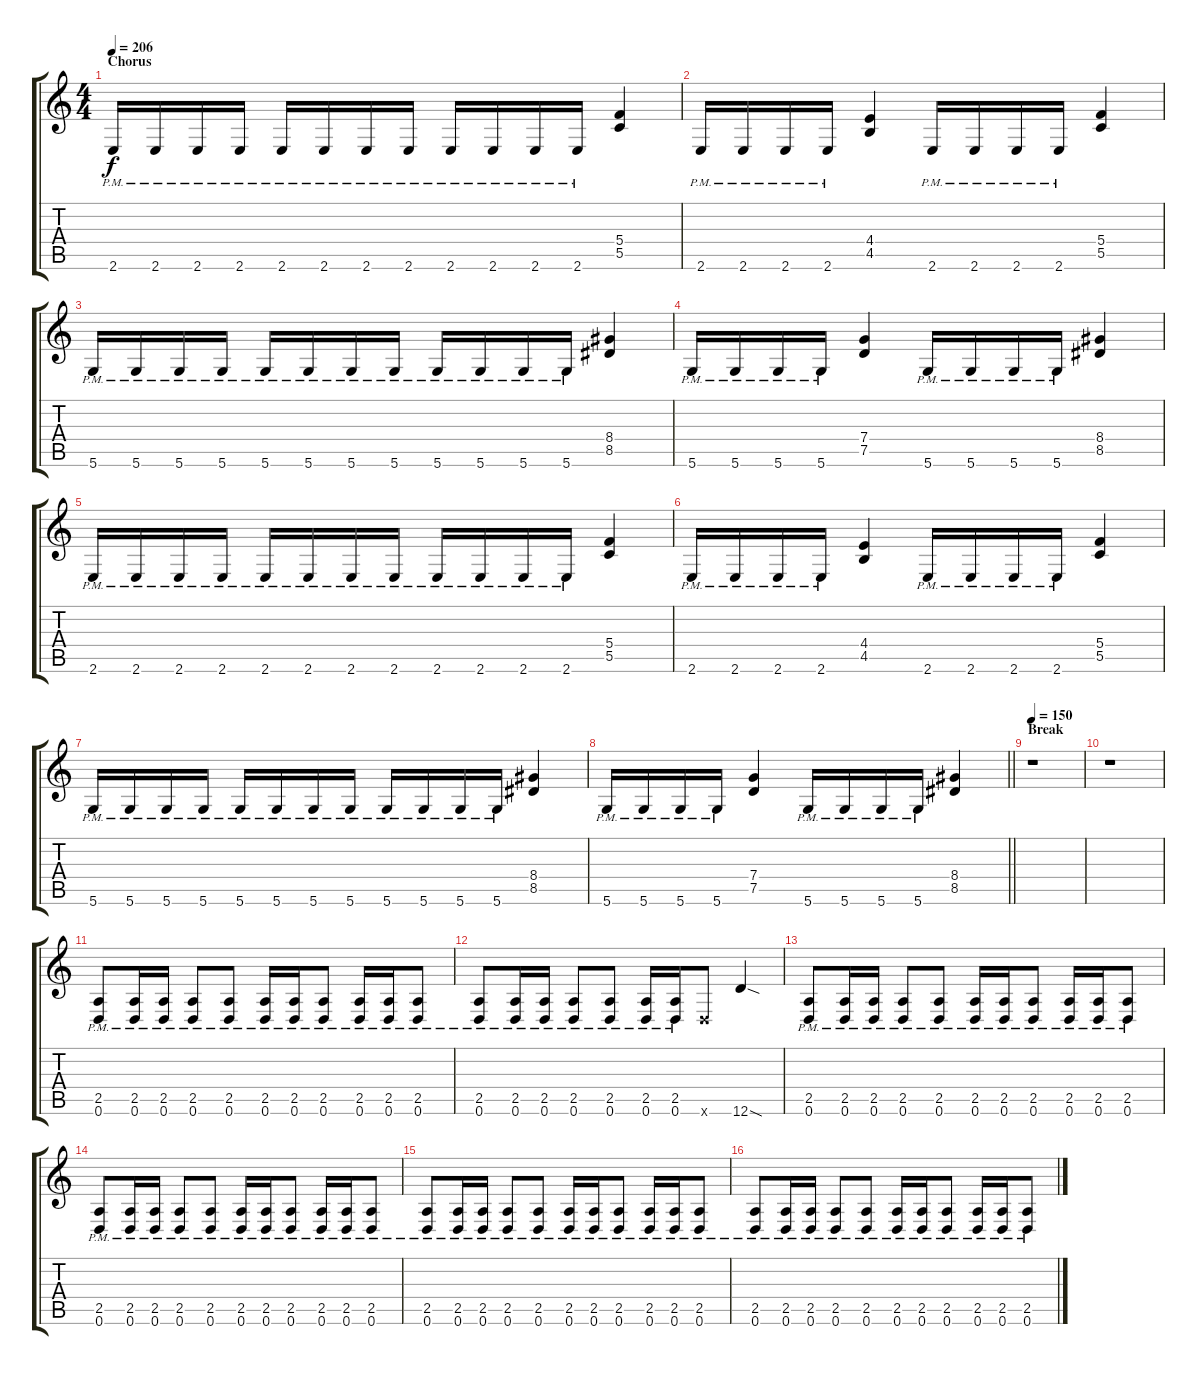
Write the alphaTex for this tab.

\track "" {instrument overdrivenguitar}
\staff {score tabs}
\tuning (D4 A3 F3 C3 G2 D2) {hide}
\ts (4 4)
\section ("" "Chorus")
\tempo 206
\clef g2
\ks c
2.6{pm}.16{dy f} 2.6{pm}.16 2.6{pm}.16 2.6{pm}.16 2.6{pm}.16 2.6{pm}.16 2.6{pm}.16 2.6{pm}.16 2.6{pm}.16 2.6{pm}.16 2.6{pm}.16 2.6{pm}.16 (5.4 5.5).4 |
2.6{pm}.16 2.6{pm}.16 2.6{pm}.16 2.6{pm}.16 (4.4 4.5).4 2.6{pm}.16 2.6{pm}.16 2.6{pm}.16 2.6{pm}.16 (5.4 5.5).4 |
5.6{pm}.16 5.6{pm}.16 5.6{pm}.16 5.6{pm}.16 5.6{pm}.16 5.6{pm}.16 5.6{pm}.16 5.6{pm}.16 5.6{pm}.16 5.6{pm}.16 5.6{pm}.16 5.6{pm}.16 (8.4 8.5).4 |
5.6{pm}.16 5.6{pm}.16 5.6{pm}.16 5.6{pm}.16 (7.4 7.5).4 5.6{pm}.16 5.6{pm}.16 5.6{pm}.16 5.6{pm}.16 (8.4 8.5).4 |
2.6{pm}.16 2.6{pm}.16 2.6{pm}.16 2.6{pm}.16 2.6{pm}.16 2.6{pm}.16 2.6{pm}.16 2.6{pm}.16 2.6{pm}.16 2.6{pm}.16 2.6{pm}.16 2.6{pm}.16 (5.4 5.5).4 |
2.6{pm}.16 2.6{pm}.16 2.6{pm}.16 2.6{pm}.16 (4.4 4.5).4 2.6{pm}.16 2.6{pm}.16 2.6{pm}.16 2.6{pm}.16 (5.4 5.5).4 |
5.6{pm}.16 5.6{pm}.16 5.6{pm}.16 5.6{pm}.16 5.6{pm}.16 5.6{pm}.16 5.6{pm}.16 5.6{pm}.16 5.6{pm}.16 5.6{pm}.16 5.6{pm}.16 5.6{pm}.16 (8.4 8.5).4 |
\barLineRight lightlight
5.6{pm}.16 5.6{pm}.16 5.6{pm}.16 5.6{pm}.16 (7.4 7.5).4 5.6{pm}.16 5.6{pm}.16 5.6{pm}.16 5.6{pm}.16 (8.4 8.5).4 |
\section ("" "Break")
\tempo 150
r.1 |
r.1 |
(2.5{pm} 0.6{pm}).8 (2.5{pm} 0.6{pm}).16 (2.5{pm} 0.6{pm}).16 (2.5{pm} 0.6{pm}).8 (2.5{pm} 0.6{pm}).8 (2.5{pm} 0.6{pm}).16 (2.5{pm} 0.6{pm}).16 (2.5{pm} 0.6{pm}).8 (2.5{pm} 0.6{pm}).16 (2.5{pm} 0.6{pm}).16 (2.5{pm} 0.6{pm}).8 |
(2.5{pm} 0.6{pm}).8 (2.5{pm} 0.6{pm}).16 (2.5{pm} 0.6{pm}).16 (2.5{pm} 0.6{pm}).8 (2.5{pm} 0.6{pm}).8 (2.5{pm} 0.6{pm}).16 (2.5{pm} 0.6{pm}).16 0.6{x}.8 12.6{sod}.4 |
(2.5{pm} 0.6{pm}).8 (2.5{pm} 0.6{pm}).16 (2.5{pm} 0.6{pm}).16 (2.5{pm} 0.6{pm}).8 (2.5{pm} 0.6{pm}).8 (2.5{pm} 0.6{pm}).16 (2.5{pm} 0.6{pm}).16 (2.5{pm} 0.6{pm}).8 (2.5{pm} 0.6{pm}).16 (2.5{pm} 0.6{pm}).16 (2.5{pm} 0.6{pm}).8 |
(2.5{pm} 0.6{pm}).8 (2.5{pm} 0.6{pm}).16 (2.5{pm} 0.6{pm}).16 (2.5{pm} 0.6{pm}).8 (2.5{pm} 0.6{pm}).8 (2.5{pm} 0.6{pm}).16 (2.5{pm} 0.6{pm}).16 (2.5{pm} 0.6{pm}).8 (2.5{pm} 0.6{pm}).16 (2.5{pm} 0.6{pm}).16 (2.5{pm} 0.6{pm}).8 |
(2.5{pm} 0.6{pm}).8 (2.5{pm} 0.6{pm}).16 (2.5{pm} 0.6{pm}).16 (2.5{pm} 0.6{pm}).8 (2.5{pm} 0.6{pm}).8 (2.5{pm} 0.6{pm}).16 (2.5{pm} 0.6{pm}).16 (2.5{pm} 0.6{pm}).8 (2.5{pm} 0.6{pm}).16 (2.5{pm} 0.6{pm}).16 (2.5{pm} 0.6{pm}).8 |
(2.5{pm} 0.6{pm}).8 (2.5{pm} 0.6{pm}).16 (2.5{pm} 0.6{pm}).16 (2.5{pm} 0.6{pm}).8 (2.5{pm} 0.6{pm}).8 (2.5{pm} 0.6{pm}).16 (2.5{pm} 0.6{pm}).16 (2.5{pm} 0.6{pm}).8 (2.5{pm} 0.6{pm}).16 (2.5{pm} 0.6{pm}).16 (2.5{pm} 0.6{pm}).8
